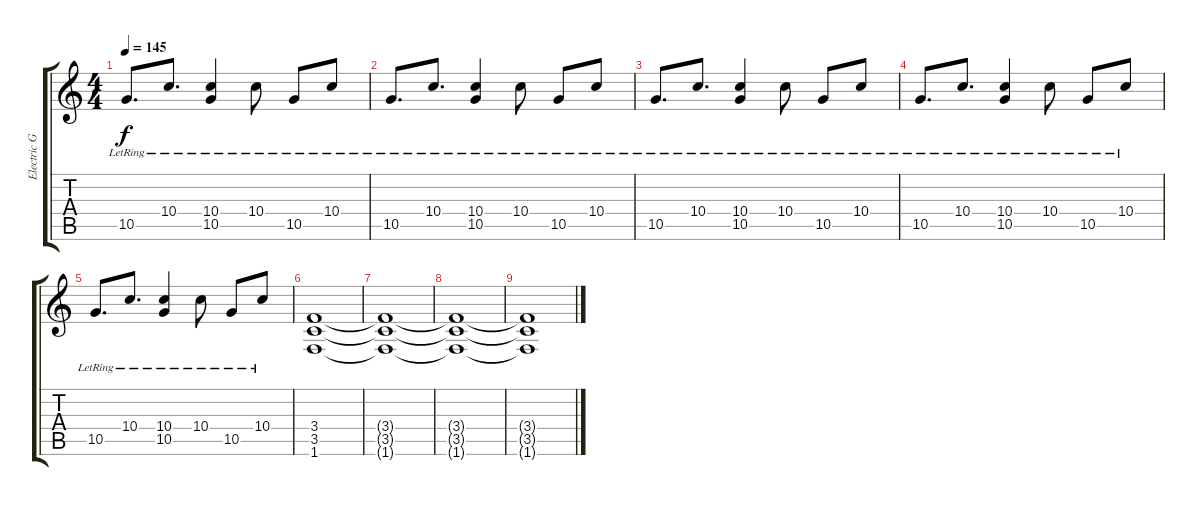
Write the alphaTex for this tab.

\track ("Electric Guitar" "Electric G") {instrument distortionguitar}
\staff {score tabs}
\tuning (E4 B3 G3 D3 A2 E2) {hide}
\ts (4 4)
\tempo 145
\clef g2
\ks c
10.5{lr}.8{d dy f} 10.4{lr}.8{d} (10.4{lr} 10.5{lr}).4 10.4{lr}.8 10.5{lr}.8 10.4{lr}.8 |
10.5{lr}.8{d} 10.4{lr}.8{d} (10.4{lr} 10.5{lr}).4 10.4{lr}.8 10.5{lr}.8 10.4{lr}.8 |
10.5{lr}.8{d} 10.4{lr}.8{d} (10.4{lr} 10.5{lr}).4 10.4{lr}.8 10.5{lr}.8 10.4{lr}.8 |
10.5{lr}.8{d} 10.4{lr}.8{d} (10.4{lr} 10.5{lr}).4 10.4{lr}.8 10.5{lr}.8 10.4{lr}.8 |
10.5{lr}.8{d} 10.4{lr}.8{d} (10.4{lr} 10.5{lr}).4 10.4{lr}.8 10.5{lr}.8 10.4{lr}.8 |
(3.4 3.5 1.6).1 |
(3.4{t} 3.5{t} 1.6{t}).1 |
(3.4{t} 3.5{t} 1.6{t}).1 |
(3.4{t} 3.5{t} 1.6{t}).1
